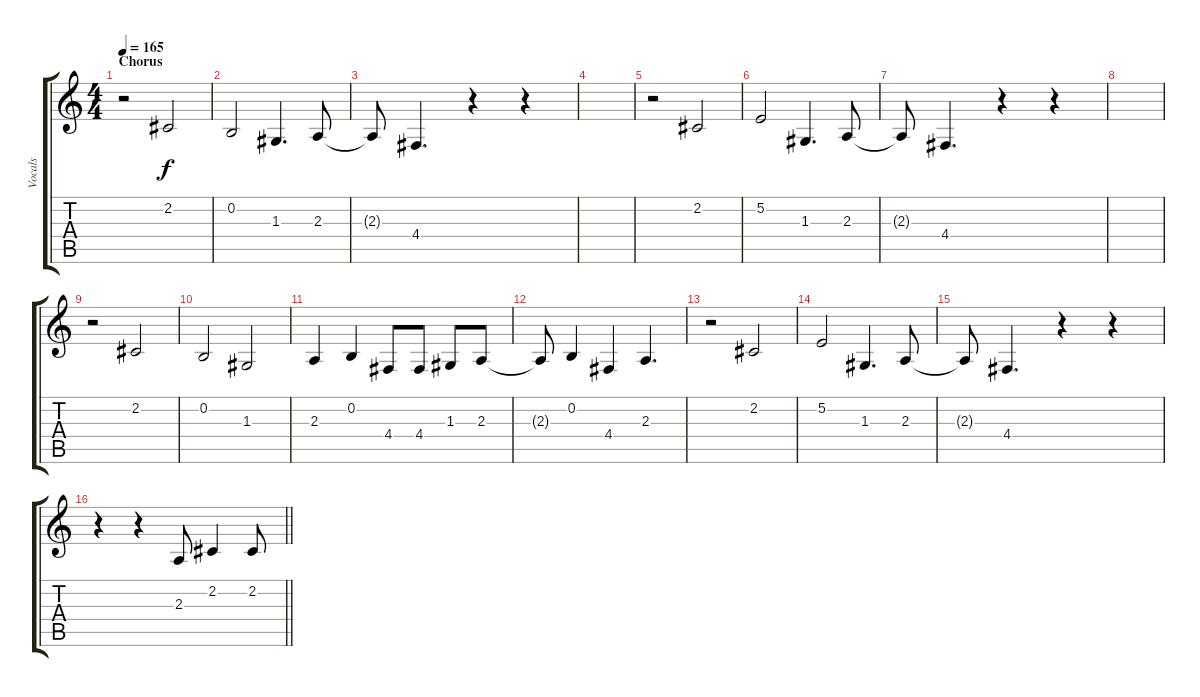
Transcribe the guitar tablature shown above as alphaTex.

\track ("Vocals" "Vocals") {instrument altosax}
\staff {score tabs}
\tuning (E4 B3 G3 D3 A2 E2) {hide}
\ts (4 4)
\section ("" "Chorus")
\tempo 165
\clef g2
\ks c
r.2{dy f} 2.2.2 |
0.2.2 1.3.4{d} 2.3.8 |
2.3{t}.8 4.4.4{d} r.4 r.4 |
|
r.2 2.2.2 |
5.2.2 1.3.4{d} 2.3.8 |
2.3{t}.8 4.4.4{d} r.4 r.4 |
|
r.2 2.2.2 |
0.2.2 1.3.2 |
2.3.4 0.2.4 4.4.8 4.4.8 1.3.8 2.3.8 |
2.3{t}.8 0.2.4 4.4.4 2.3.4{d} |
r.2 2.2.2 |
5.2.2 1.3.4{d} 2.3.8 |
2.3{t}.8 4.4.4{d} r.4 r.4 |
\barLineRight lightlight
r.4 r.4 2.3.8 2.2.4 2.2.8
